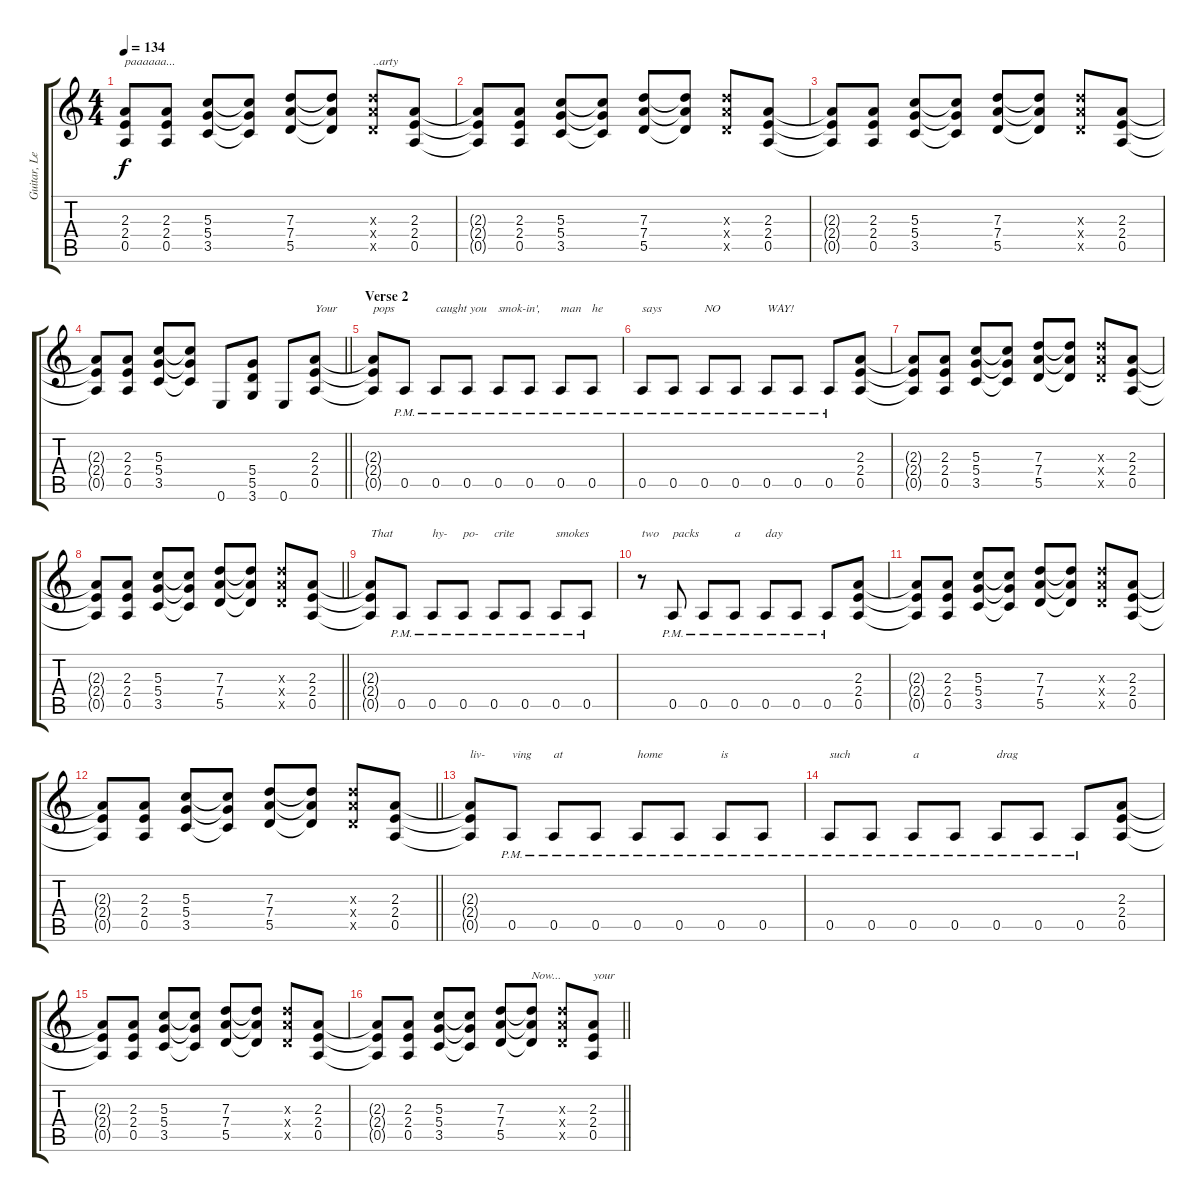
\track ("Guitar, Lead" "Guitar, Le") {instrument distortionguitar}
\staff {score tabs}
\tuning (E4 B3 G3 D3 A2 E2) {hide}
\ts (4 4)
\tempo 134
\clef g2
\ks c
(2.3{t} 2.4{t} 0.5{t}).8{txt "paaaaaa..." dy f} (2.3 2.4 0.5).8 (5.3 5.4 3.5).8 (5.3{t} 5.4{t} 3.5{t}).8 (7.3 7.4 5.5).8 (7.3{t} 7.4{t} 5.5{t}).8 (7.3{x} 7.4{x} 5.5{x}).8{txt "..arty"} (2.3 2.4 0.5).8 |
(2.3{t} 2.4{t} 0.5{t}).8 (2.3 2.4 0.5).8 (5.3 5.4 3.5).8 (5.3{t} 5.4{t} 3.5{t}).8 (7.3 7.4 5.5).8 (7.3{t} 7.4{t} 5.5{t}).8 (7.3{x} 7.4{x} 5.5{x}).8 (2.3 2.4 0.5).8 |
(2.3{t} 2.4{t} 0.5{t}).8 (2.3 2.4 0.5).8 (5.3 5.4 3.5).8 (5.3{t} 5.4{t} 3.5{t}).8 (7.3 7.4 5.5).8 (7.3{t} 7.4{t} 5.5{t}).8 (7.3{x} 7.4{x} 5.5{x}).8 (2.3 2.4 0.5).8 |
\barLineRight lightlight
(2.3{t} 2.4{t} 0.5{t}).8 (2.3 2.4 0.5).8 (5.3 5.4 3.5).8 (5.3{t} 5.4{t} 3.5{t}).8 0.6.8 (5.4 5.5 3.6).8 0.6.8 (2.3 2.4 0.5).8{txt "Your"} |
\section ("" "Verse 2")
(2.3{t} 2.4{t} 0.5{t}).8{txt "pops"} 0.5{pm}.8 0.5{pm}.8{txt "caught you"} 0.5{pm}.8 0.5{pm}.8{txt "smok-in',"} 0.5{pm}.8 0.5{pm}.8{txt "man"} 0.5{pm}.8{txt "he"} |
0.5{pm}.8{txt "says"} 0.5{pm}.8 0.5{pm}.8{txt "NO"} 0.5{pm}.8 0.5{pm}.8{txt "WAY!"} 0.5{pm}.8 0.5{pm}.8 (2.3 2.4 0.5).8 |
(2.3{t} 2.4{t} 0.5{t}).8 (2.3 2.4 0.5).8 (5.3 5.4 3.5).8 (5.3{t} 5.4{t} 3.5{t}).8 (7.3 7.4 5.5).8 (7.3{t} 7.4{t} 5.5{t}).8 (7.3{x} 7.4{x} 5.5{x}).8 (2.3 2.4 0.5).8 |
\barLineRight lightlight
(2.3{t} 2.4{t} 0.5{t}).8 (2.3 2.4 0.5).8 (5.3 5.4 3.5).8 (5.3{t} 5.4{t} 3.5{t}).8 (7.3 7.4 5.5).8 (7.3{t} 7.4{t} 5.5{t}).8 (7.3{x} 7.4{x} 5.5{x}).8 (2.3 2.4 0.5).8 |
(2.3{t} 2.4{t} 0.5{t}).8{txt "That"} 0.5{pm}.8 0.5{pm}.8{txt "hy-"} 0.5{pm}.8{txt "po-"} 0.5{pm}.8{txt "crite"} 0.5{pm}.8 0.5{pm}.8{txt "smokes"} 0.5{pm}.8 |
r.8{txt "two"} 0.5{pm}.8{txt "packs"} 0.5{pm}.8 0.5{pm}.8{txt "a"} 0.5{pm}.8{txt "day"} 0.5{pm}.8 0.5{pm}.8 (2.3 2.4 0.5).8 |
(2.3{t} 2.4{t} 0.5{t}).8 (2.3 2.4 0.5).8 (5.3 5.4 3.5).8 (5.3{t} 5.4{t} 3.5{t}).8 (7.3 7.4 5.5).8 (7.3{t} 7.4{t} 5.5{t}).8 (7.3{x} 7.4{x} 5.5{x}).8 (2.3 2.4 0.5).8 |
\barLineRight lightlight
(2.3{t} 2.4{t} 0.5{t}).8 (2.3 2.4 0.5).8 (5.3 5.4 3.5).8 (5.3{t} 5.4{t} 3.5{t}).8 (7.3 7.4 5.5).8 (7.3{t} 7.4{t} 5.5{t}).8 (7.3{x} 7.4{x} 5.5{x}).8 (2.3 2.4 0.5).8 |
(2.3{t} 2.4{t} 0.5{t}).8{txt "liv-"} 0.5{pm}.8{txt "ving"} 0.5{pm}.8{txt "at"} 0.5{pm}.8 0.5{pm}.8{txt "home"} 0.5{pm}.8 0.5{pm}.8{txt "is"} 0.5{pm}.8 |
0.5{pm}.8{txt "such"} 0.5{pm}.8 0.5{pm}.8{txt "a"} 0.5{pm}.8 0.5{pm}.8{txt "drag"} 0.5{pm}.8 0.5{pm}.8 (2.3 2.4 0.5).8 |
(2.3{t} 2.4{t} 0.5{t}).8 (2.3 2.4 0.5).8 (5.3 5.4 3.5).8 (5.3{t} 5.4{t} 3.5{t}).8 (7.3 7.4 5.5).8 (7.3{t} 7.4{t} 5.5{t}).8 (7.3{x} 7.4{x} 5.5{x}).8 (2.3 2.4 0.5).8 |
\barLineRight lightlight
(2.3{t} 2.4{t} 0.5{t}).8 (2.3 2.4 0.5).8 (5.3 5.4 3.5).8 (5.3{t} 5.4{t} 3.5{t}).8 (7.3 7.4 5.5).8 (7.3{t} 7.4{t} 5.5{t}).8{txt "Now..."} (7.3{x} 7.4{x} 5.5{x}).8 (2.3 2.4 0.5).8{txt "your"}
